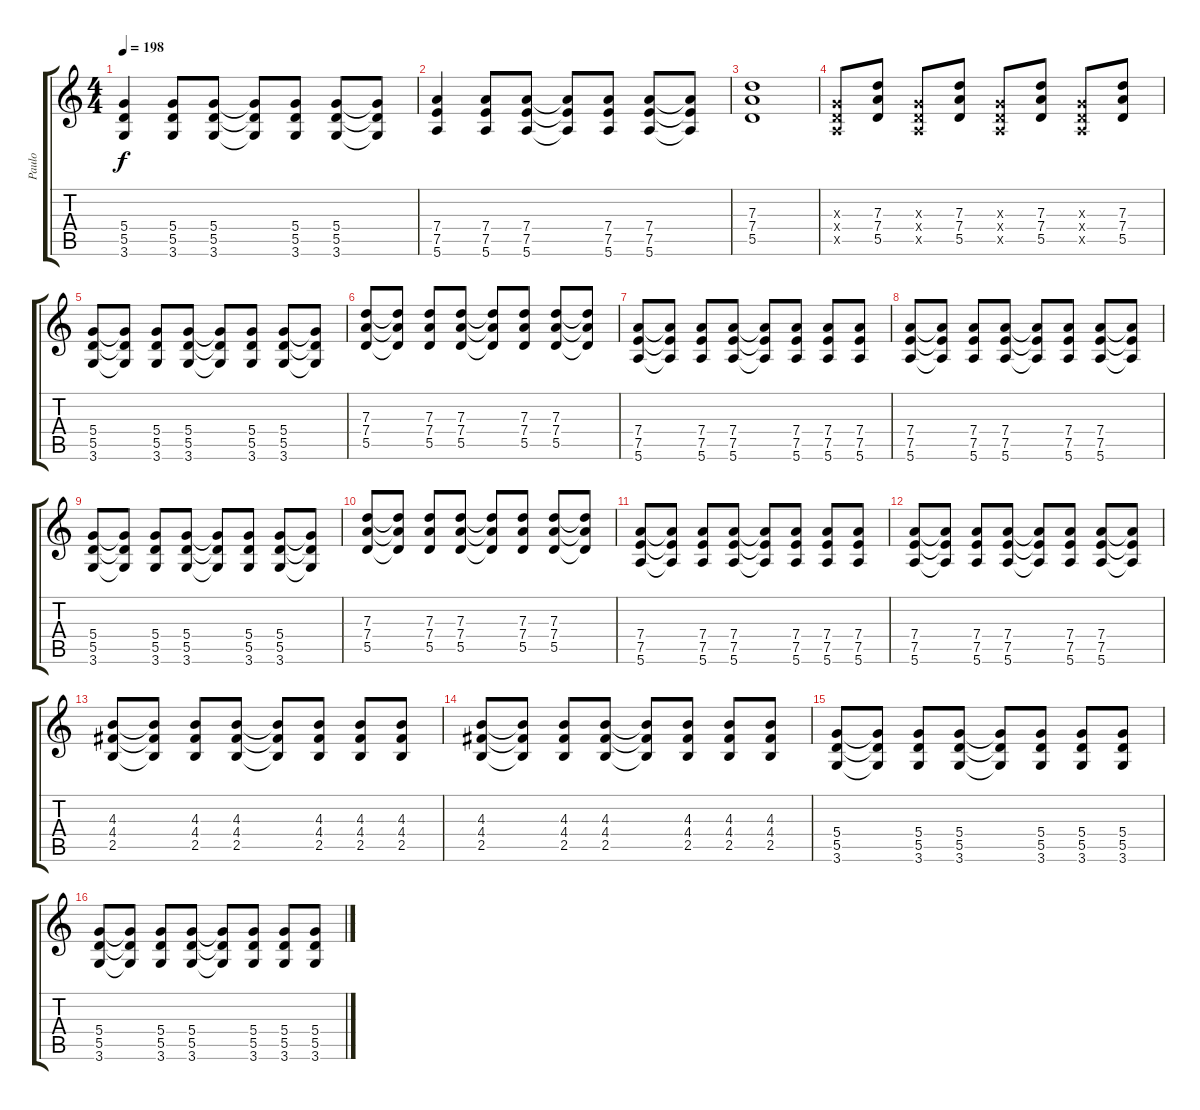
\track ("Paulo" "Paulo") {instrument overdrivenguitar}
\staff {score tabs}
\tuning (E4 B3 G3 D3 A2 E2) {hide}
\ts (4 4)
\tempo 198
\clef g2
\ks c
(5.4 5.5 3.6).4{dy f} (5.4 5.5 3.6).8 (5.4 5.5 3.6).8 (5.4{t} 5.5{t} 3.6{t}).8 (5.4 5.5 3.6).8 (5.4 5.5 3.6).8 (5.4{t} 5.5{t} 3.6{t}).8 |
(7.4 7.5 5.6).4 (7.4 7.5 5.6).8 (7.4 7.5 5.6).8 (7.4{t} 7.5{t} 5.6{t}).8 (7.4 7.5 5.6).8 (7.4 7.5 5.6).8 (7.4{t} 7.5{t} 5.6{t}).8 |
(7.3 7.4 5.5).1 |
(0.3{x} 0.4{x} 0.5{x}).8 (7.3 7.4 5.5).8 (0.3{x} 0.4{x} 0.5{x}).8 (7.3 7.4 5.5).8 (0.3{x} 0.4{x} 0.5{x}).8 (7.3 7.4 5.5).8 (0.3{x} 0.4{x} 0.5{x}).8 (7.3 7.4 5.5).8 |
(5.4 5.5 3.6).8 (5.4{t} 5.5{t} 3.6{t}).8 (5.4 5.5 3.6).8 (5.4 5.5 3.6).8 (5.4{t} 5.5{t} 3.6{t}).8 (5.4 5.5 3.6).8 (5.4 5.5 3.6).8 (5.4{t} 5.5{t} 3.6{t}).8 |
(7.3 7.4 5.5).8 (7.3{t} 7.4{t} 5.5{t}).8 (7.3 7.4 5.5).8 (7.3 7.4 5.5).8 (7.3{t} 7.4{t} 5.5{t}).8 (7.3 7.4 5.5).8 (7.3 7.4 5.5).8 (7.3{t} 7.4{t} 5.5{t}).8 |
(7.4 7.5 5.6).8 (7.4{t} 7.5{t} 5.6{t}).8 (7.4 7.5 5.6).8 (7.4 7.5 5.6).8 (7.4{t} 7.5{t} 5.6{t}).8 (7.4 7.5 5.6).8 (7.4 7.5 5.6).8 (7.4 7.5 5.6).8 |
(7.4 7.5 5.6).8 (7.4{t} 7.5{t} 5.6{t}).8 (7.4 7.5 5.6).8 (7.4 7.5 5.6).8 (7.4{t} 7.5{t} 5.6{t}).8 (7.4 7.5 5.6).8 (7.4 7.5 5.6).8 (7.4{t} 7.5{t} 5.6{t}).8 |
(5.4 5.5 3.6).8 (5.4{t} 5.5{t} 3.6{t}).8 (5.4 5.5 3.6).8 (5.4 5.5 3.6).8 (5.4{t} 5.5{t} 3.6{t}).8 (5.4 5.5 3.6).8 (5.4 5.5 3.6).8 (5.4{t} 5.5{t} 3.6{t}).8 |
(7.3 7.4 5.5).8 (7.3{t} 7.4{t} 5.5{t}).8 (7.3 7.4 5.5).8 (7.3 7.4 5.5).8 (7.3{t} 7.4{t} 5.5{t}).8 (7.3 7.4 5.5).8 (7.3 7.4 5.5).8 (7.3{t} 7.4{t} 5.5{t}).8 |
(7.4 7.5 5.6).8 (7.4{t} 7.5{t} 5.6{t}).8 (7.4 7.5 5.6).8 (7.4 7.5 5.6).8 (7.4{t} 7.5{t} 5.6{t}).8 (7.4 7.5 5.6).8 (7.4 7.5 5.6).8 (7.4 7.5 5.6).8 |
(7.4 7.5 5.6).8 (7.4{t} 7.5{t} 5.6{t}).8 (7.4 7.5 5.6).8 (7.4 7.5 5.6).8 (7.4{t} 7.5{t} 5.6{t}).8 (7.4 7.5 5.6).8 (7.4 7.5 5.6).8 (7.4{t} 7.5{t} 5.6{t}).8 |
(4.3 4.4 2.5).8 (4.3{t} 4.4{t} 2.5{t}).8 (4.3 4.4 2.5).8 (4.3 4.4 2.5).8 (4.3{t} 4.4{t} 2.5{t}).8 (4.3 4.4 2.5).8 (4.3 4.4 2.5).8 (4.3 4.4 2.5).8 |
(4.3 4.4 2.5).8 (4.3{t} 4.4{t} 2.5{t}).8 (4.3 4.4 2.5).8 (4.3 4.4 2.5).8 (4.3{t} 4.4{t} 2.5{t}).8 (4.3 4.4 2.5).8 (4.3 4.4 2.5).8 (4.3 4.4 2.5).8 |
(5.4 5.5 3.6).8 (5.4{t} 5.5{t} 3.6{t}).8 (5.4 5.5 3.6).8 (5.4 5.5 3.6).8 (5.4{t} 5.5{t} 3.6{t}).8 (5.4 5.5 3.6).8 (5.4 5.5 3.6).8 (5.4 5.5 3.6).8 |
(5.4 5.5 3.6).8 (5.4{t} 5.5{t} 3.6{t}).8 (5.4 5.5 3.6).8 (5.4 5.5 3.6).8 (5.4{t} 5.5{t} 3.6{t}).8 (5.4 5.5 3.6).8 (5.4 5.5 3.6).8 (5.4 5.5 3.6).8
